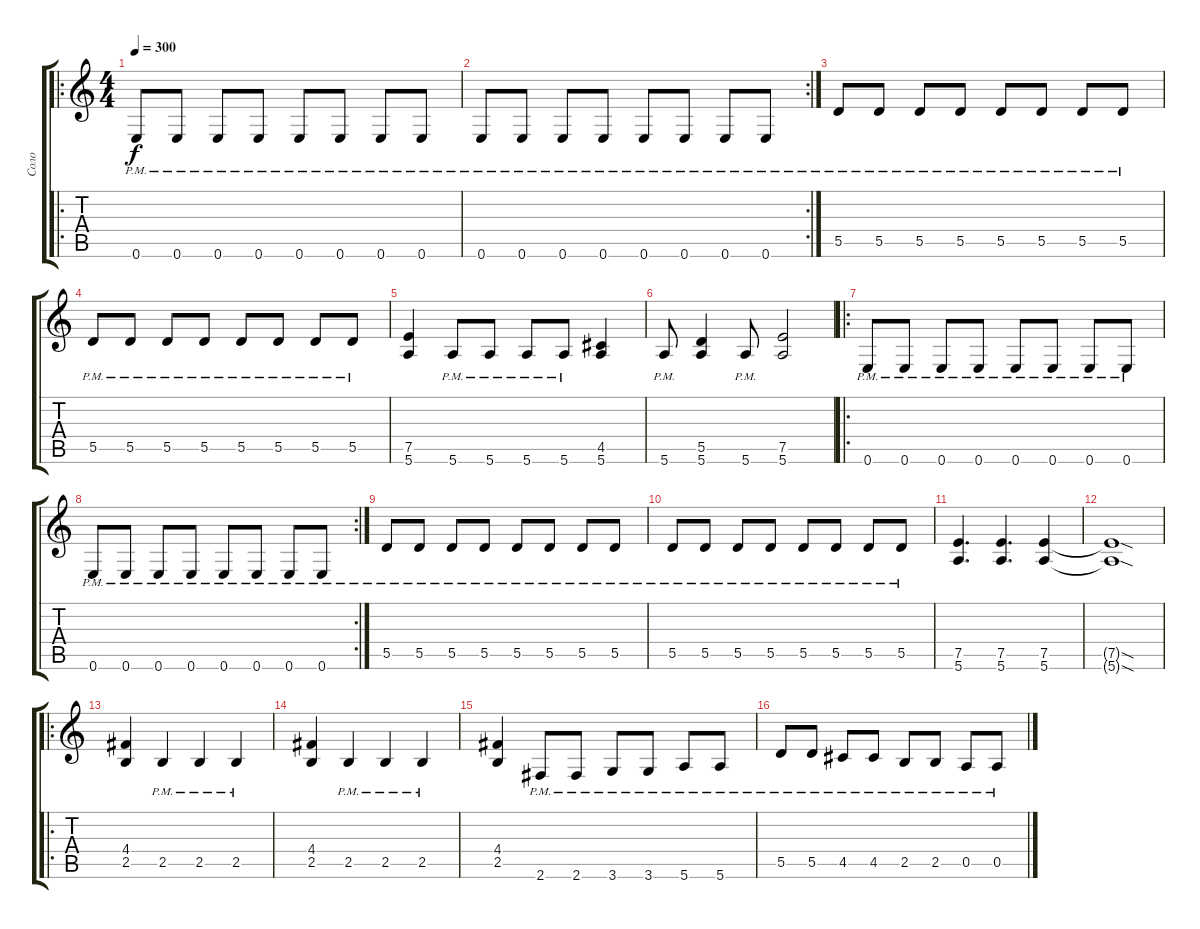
\track ("Соло" "Соло") {instrument distortionguitar}
\staff {score tabs}
\tuning (E4 B3 G3 D3 A2 E2) {hide}
\ro
\ts (4 4)
\tempo 300
\clef g2
\ks c
0.6{pm}.8{dy f} 0.6{pm}.8 0.6{pm}.8 0.6{pm}.8 0.6{pm}.8 0.6{pm}.8 0.6{pm}.8 0.6{pm}.8 |
\rc 2
0.6{pm}.8 0.6{pm}.8 0.6{pm}.8 0.6{pm}.8 0.6{pm}.8 0.6{pm}.8 0.6{pm}.8 0.6{pm}.8 |
5.5{pm}.8 5.5{pm}.8 5.5{pm}.8 5.5{pm}.8 5.5{pm}.8 5.5{pm}.8 5.5{pm}.8 5.5{pm}.8 |
5.5{pm}.8 5.5{pm}.8 5.5{pm}.8 5.5{pm}.8 5.5{pm}.8 5.5{pm}.8 5.5{pm}.8 5.5{pm}.8 |
(7.5 5.6).4 5.6{pm}.8 5.6{pm}.8 5.6{pm}.8 5.6{pm}.8 (4.5 5.6).4 |
5.6{pm}.8 (5.5 5.6).4 5.6{pm}.8 (7.5 5.6).2 |
\ro
0.6{pm}.8 0.6{pm}.8 0.6{pm}.8 0.6{pm}.8 0.6{pm}.8 0.6{pm}.8 0.6{pm}.8 0.6{pm}.8 |
\rc 2
0.6{pm}.8 0.6{pm}.8 0.6{pm}.8 0.6{pm}.8 0.6{pm}.8 0.6{pm}.8 0.6{pm}.8 0.6{pm}.8 |
5.5{pm}.8 5.5{pm}.8 5.5{pm}.8 5.5{pm}.8 5.5{pm}.8 5.5{pm}.8 5.5{pm}.8 5.5{pm}.8 |
5.5{pm}.8 5.5{pm}.8 5.5{pm}.8 5.5{pm}.8 5.5{pm}.8 5.5{pm}.8 5.5{pm}.8 5.5{pm}.8 |
(7.5 5.6).4{d} (7.5 5.6).4{d} (7.5 5.6).4 |
(7.5{sod t} 5.6{sod t}).1 |
\ro
(4.4 2.5).4 2.5{pm}.4 2.5{pm}.4 2.5{pm}.4 |
(4.4 2.5).4 2.5{pm}.4 2.5{pm}.4 2.5{pm}.4 |
(4.4 2.5).4 2.6{pm}.8 2.6{pm}.8 3.6{pm}.8 3.6{pm}.8 5.6{pm}.8 5.6{pm}.8 |
5.5{pm}.8 5.5{pm}.8 4.5{pm}.8 4.5{pm}.8 2.5{pm}.8 2.5{pm}.8 0.5{pm}.8 0.5{pm}.8
